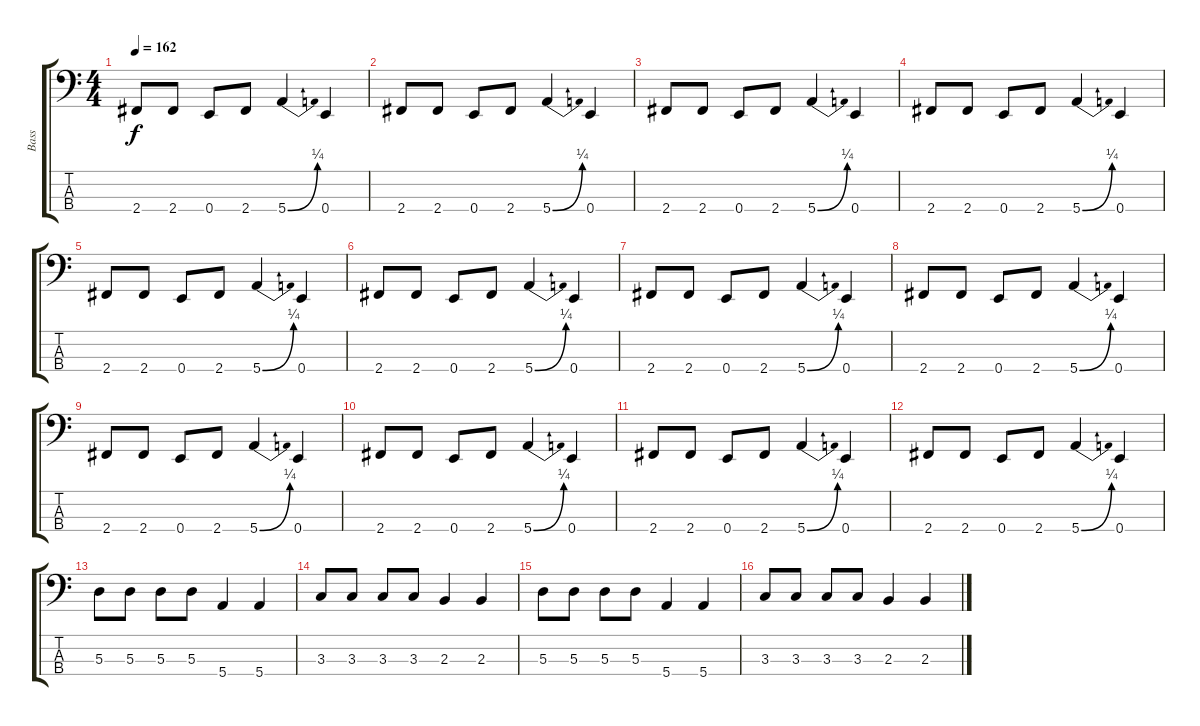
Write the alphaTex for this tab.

\track ("Bass" "Bass") {instrument electricbasspick}
\staff {score tabs}
\tuning (G2 D2 A1 E1) {hide}
\ts (4 4)
\tempo 162
\clef f4
\ks c
2.4.8{dy f} 2.4.8 0.4.8 2.4.8 5.4{be (bend 0 0 60 1)}.4 0.4.4 |
2.4.8 2.4.8 0.4.8 2.4.8 5.4{be (bend 0 0 60 1)}.4 0.4.4 |
2.4.8 2.4.8 0.4.8 2.4.8 5.4{be (bend 0 0 60 1)}.4 0.4.4 |
2.4.8 2.4.8 0.4.8 2.4.8 5.4{be (bend 0 0 60 1)}.4 0.4.4 |
2.4.8 2.4.8 0.4.8 2.4.8 5.4{be (bend 0 0 60 1)}.4 0.4.4 |
2.4.8 2.4.8 0.4.8 2.4.8 5.4{be (bend 0 0 60 1)}.4 0.4.4 |
2.4.8 2.4.8 0.4.8 2.4.8 5.4{be (bend 0 0 60 1)}.4 0.4.4 |
2.4.8 2.4.8 0.4.8 2.4.8 5.4{be (bend 0 0 60 1)}.4 0.4.4 |
2.4.8 2.4.8 0.4.8 2.4.8 5.4{be (bend 0 0 60 1)}.4 0.4.4 |
2.4.8 2.4.8 0.4.8 2.4.8 5.4{be (bend 0 0 60 1)}.4 0.4.4 |
2.4.8 2.4.8 0.4.8 2.4.8 5.4{be (bend 0 0 60 1)}.4 0.4.4 |
2.4.8 2.4.8 0.4.8 2.4.8 5.4{be (bend 0 0 60 1)}.4 0.4.4 |
5.3.8 5.3.8 5.3.8 5.3.8 5.4.4 5.4.4 |
3.3.8 3.3.8 3.3.8 3.3.8 2.3.4 2.3.4 |
5.3.8 5.3.8 5.3.8 5.3.8 5.4.4 5.4.4 |
3.3.8 3.3.8 3.3.8 3.3.8 2.3.4 2.3.4
